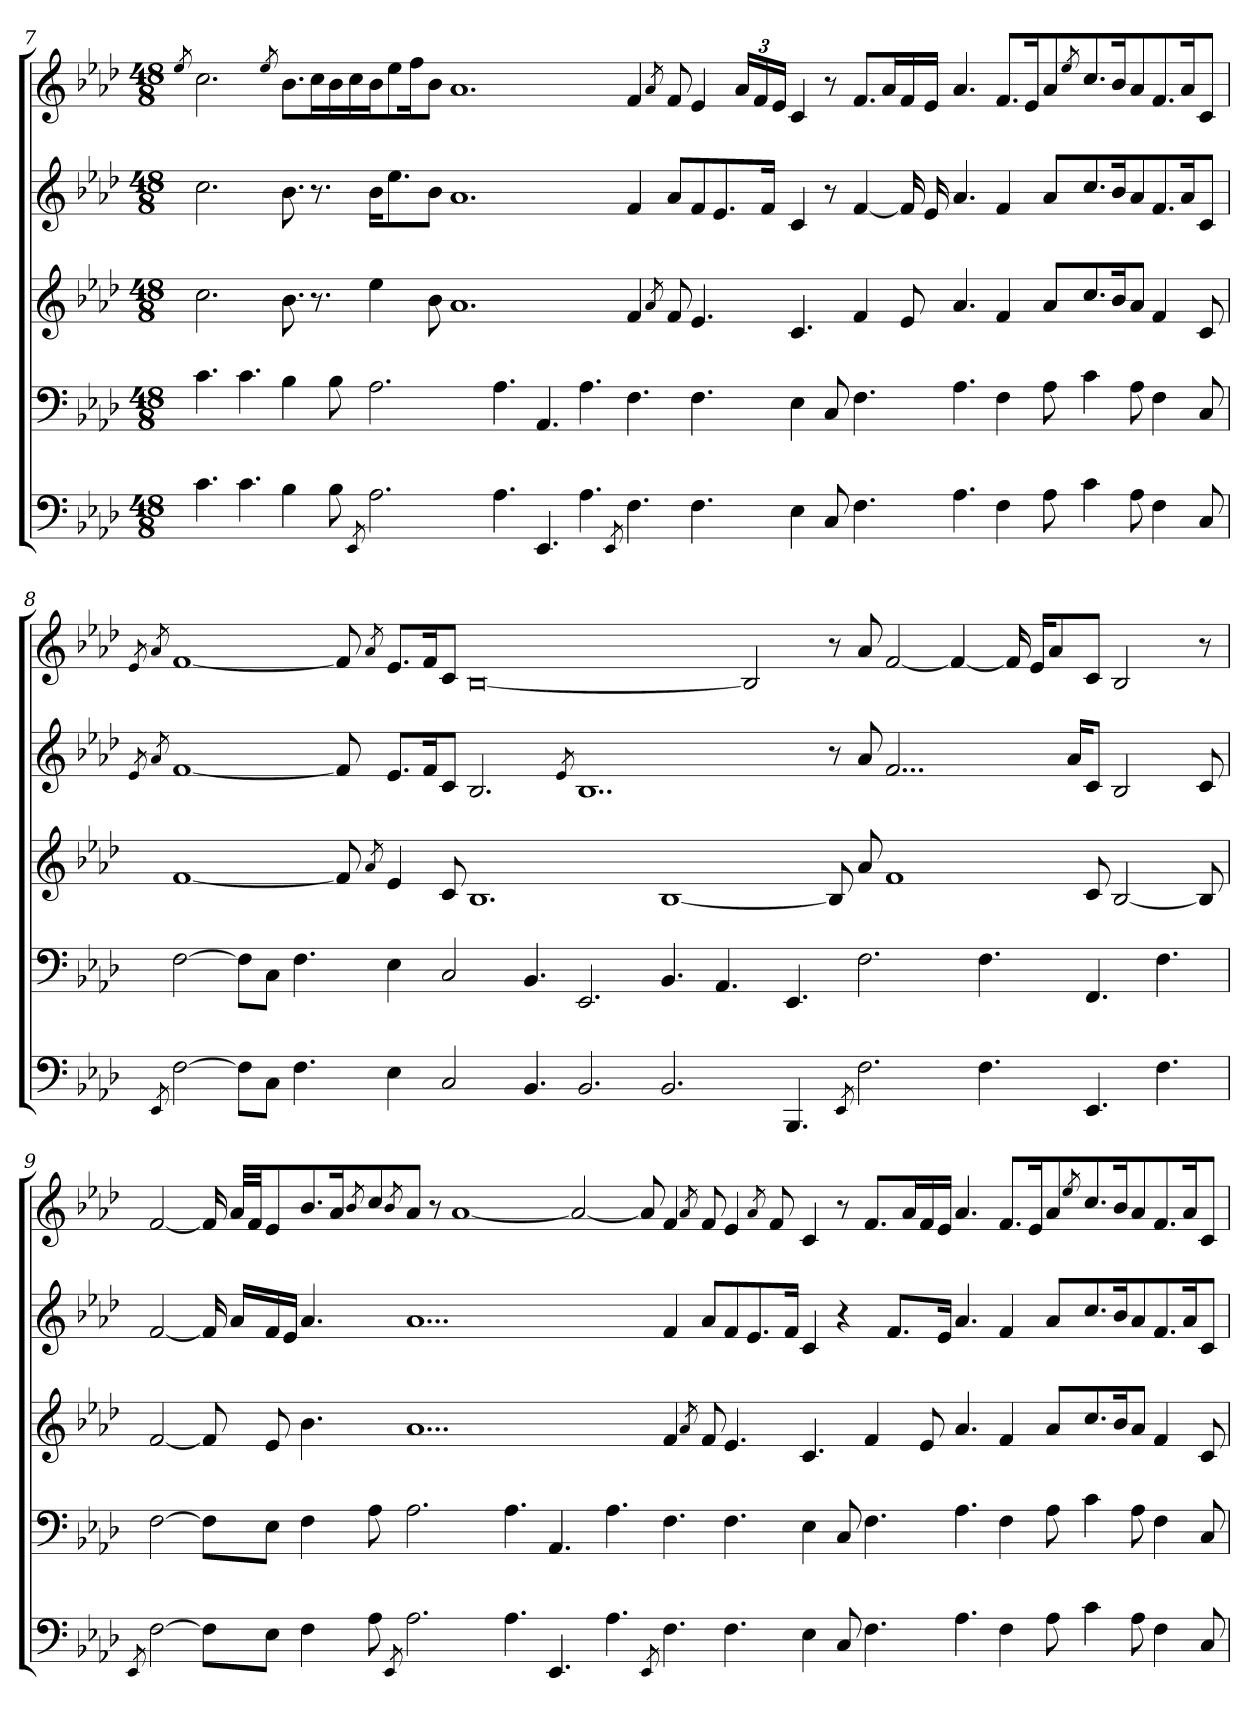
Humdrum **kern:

**kern	**kern	**kern	**kern	**kern
*part5	*part4	*part3	*part2	*part1
*staff5	*staff4	*staff3	*staff2	*staff1
*clefF4	*clefF4	*clefG2	*clefG2	*clefG2
*k[b-e-a-d-]	*k[b-e-a-d-]	*k[b-e-a-d-]	*k[b-e-a-d-]	*k[b-e-a-d-]
*M48/8	*M48/8	*M48/8	*M48/8	*M48/8
=7	=7	=7	=7	=7
.	.	.	.	8qee-
4.c	4.c	2.cc	2.cc	2.cc
4.c	4.c	.	.	.
.	.	.	.	8qee-
4B-	4B-	8.b-	8.b-	8.b-\L
.	.	8.r	8.r	16cc\L
8B-	8B-	.	.	16b-\
.	.	.	.	16cc\
8qEE-	.	.	.	.
2.A-	2.A-	4ee-	16b-\KL	16b-\J
.	.	.	8.ee-\	8ee-\
.	.	.	.	16ff\K
.	.	8b-	8b-\J	8b-\J
.	.	1.a-	1.a-	1.a-
4.A-	4.A-	.	.	.
4.EE-	4.AA-	.	.	.
4.A-	4.A-	.	.	.
8qEE-	.	.	.	.
4.F	4.F	4f	4f	4f
.	.	8qa-	.	8qa-
.	.	8f	8a-/L	8f
4.F	4.F	4.e-	8f/	4e-
.	.	.	8.e-/	.
.	.	.	.	24a-/LL
.	.	.	.	24f/
.	.	.	16f/Jk	.
.	.	.	.	24e-/JJ
4E-	4E-	4.c	4c	4c
8C	8C	.	8r	8r
4.F	4.F	4f	[4f	8.f/L
.	.	.	.	16a-/L
.	.	8e-	16f]	16f/
.	.	.	16e-	16e-/JJ
4.A-	4.A-	4.a-	4.a-	4.a-
4F	4F	4f	4f	8.f/L
.	.	.	.	16e-/K
8A-	8A-	8a-/L	8a-/L	8a-/
.	.	.	.	8qee-/
4c	4c	8.cc/	8.cc/	8.cc/
.	.	16b-/K	16b-/K	16b-/K
8A-	8A-	8a-/J	8a-/	8a-/
4F	4F	4f	8.f/	8.f/
.	.	.	16a-/K	16a-/K
8C	8C	8c	8c/J	8c/J
=8	=8	=8	=8	=8
.	.	.	8qe-	8qe-
8qEE-	.	.	8qa-	8qa-
[2F	[2F	[1f	[1f	[1f
8F\L]	8F\L]	.	.	.
8C\J	8C\J	.	.	.
4.F	4.F	.	.	.
.	.	8f]	8f]	8f]
.	.	8qa-	.	8qa-
4E-	4E-	4e-	8.e-/L	8.e-/L
.	.	.	16f/K	16f/K
2C	2C	8c	8c/J	8c/J
.	.	1.B-	2.B-	[0B-
4.BB-	4.BB-	.	.	.
.	.	.	8qe-	.
2.BB-	2.EE-	.	1..B-	.
2.BB-	4.BB-	[1B-	.	.
.	4.AA-	.	.	.
.	.	.	.	2B-]
4.BBB-	4.EE-	.	.	.
.	.	8B-]	8r	8r
8qEE-	.	.	.	.
2.F	2.F	8a-	8a-	8a-
.	.	1f	2...f	[2f
.	.	.	.	4f_
4.F	4.F	.	.	.
.	.	.	.	16f]
.	.	.	.	16e-/KL
.	.	.	.	8a-/
.	.	.	16a-/KL	.
4.EE-	4.FF	8c	8c/J	8c/J
.	.	[2B-	2B-	2B-
4.F	4.F	.	.	.
.	.	8B-]	8c	8r
=9	=9	=9	=9	=9
8qEE-	.	.	.	.
[2F	[2F	[2f	[2f	[2f
8F\L]	8F\L]	8f]	16f]	16f]
.	.	.	16a-/LL	32a-/LLL
.	.	.	.	32f/JJ
8E-\J	8E-\J	8e-	16f/	8e-/
.	.	.	16e-/JJ	.
4F	4F	4.b-	4.a-	8.b-/
.	.	.	.	16a-/K
.	.	.	.	8qb-/
8A-	8A-	.	.	8cc/
8qEE-	.	.	.	8qb-/
2.A-	2.A-	1...a-	1...a-	8a-/J
.	.	.	.	8r
.	.	.	.	[1a-
4.A-	4.A-	.	.	.
4.EE-	4.AA-	.	.	.
.	.	.	.	2a-_
4.A-	4.A-	.	.	.
.	.	.	.	8a-]
8qEE-	.	.	.	.
4.F	4.F	4f	4f	4f
.	.	8qa-	.	8qa-
.	.	8f	8a-/L	8f
4.F	4.F	4.e-	8f/	4e-
.	.	.	8.e-/	.
.	.	.	.	8qa-
.	.	.	.	8f
.	.	.	16f/Jk	.
4E-	4E-	4.c	4c	4c
8C	8C	.	4r	8r
4.F	4.F	4f	.	8.f/L
.	.	.	8.f/L	.
.	.	.	.	16a-/L
.	.	8e-	.	16f/
.	.	.	16e-/Jk	16e-/JJ
4.A-	4.A-	4.a-	4.a-	4.a-
4F	4F	4f	4f	8.f/L
.	.	.	.	16e-/K
8A-	8A-	8a-/L	8a-/L	8a-/
.	.	.	.	8qee-/
4c	4c	8.cc/	8.cc/	8.cc/
.	.	16b-/K	16b-/K	16b-/K
8A-	8A-	8a-/J	8a-/	8a-/
4F	4F	4f	8.f/	8.f/
.	.	.	16a-/K	16a-/K
8C	8C	8c	8c/J	8c/J
=	=	=	=	=
*-	*-	*-	*-	*-
